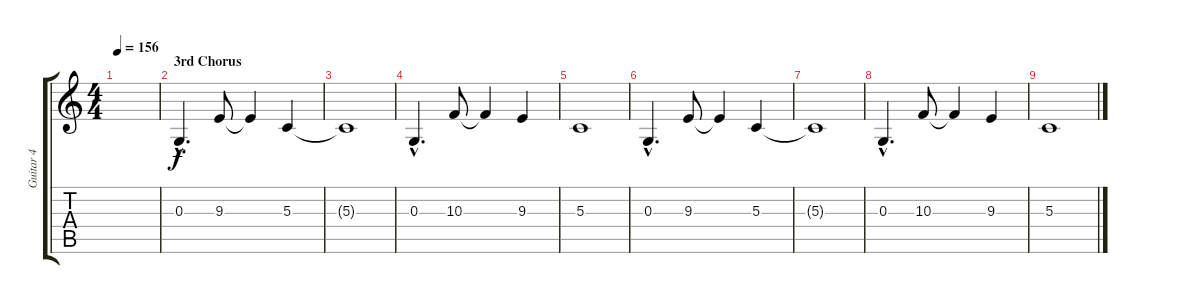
\track ("Guitar 4" "Guitar 4") {instrument glockenspiel}
\staff {score tabs}
\tuning (E4 B3 G3 D3 A2 E2) {hide}
\ts (4 4)
\tempo 156
\clef g2
\ks c
|
\section ("" "3rd Chorus")
0.3{hac}.4{d} 9.3.8 9.3{t}.4 5.3.4 |
5.3{t}.1 |
0.3{hac}.4{d} 10.3.8 10.3{t}.4 9.3.4 |
5.3.1 |
0.3{hac}.4{d} 9.3.8 9.3{t}.4 5.3.4 |
5.3{t}.1 |
0.3{hac}.4{d} 10.3.8 10.3{t}.4 9.3.4 |
5.3.1
